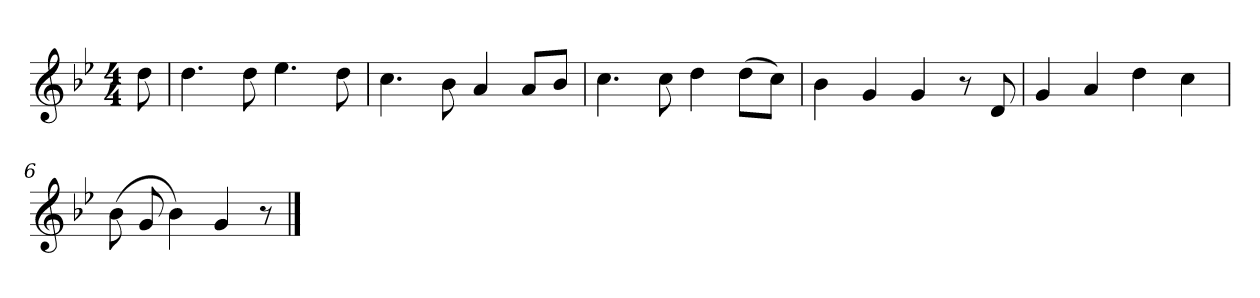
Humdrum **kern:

**kern
*part1
*staff1
*k[b-e-]
*M4/4
*MM120
=
8dd
=1
4.dd
8dd
4.ee-
8dd
=2
4.cc
8b-
4a
8aL
8b-J
=3
4.cc
8cc
4dd
(8ddL
8ccJ)
=4
4b-
4g
4g
8r
8d
=5
4g
4a
4dd
4cc
=6
(8b-
8g
4b-)
4g
8r
==
*-
